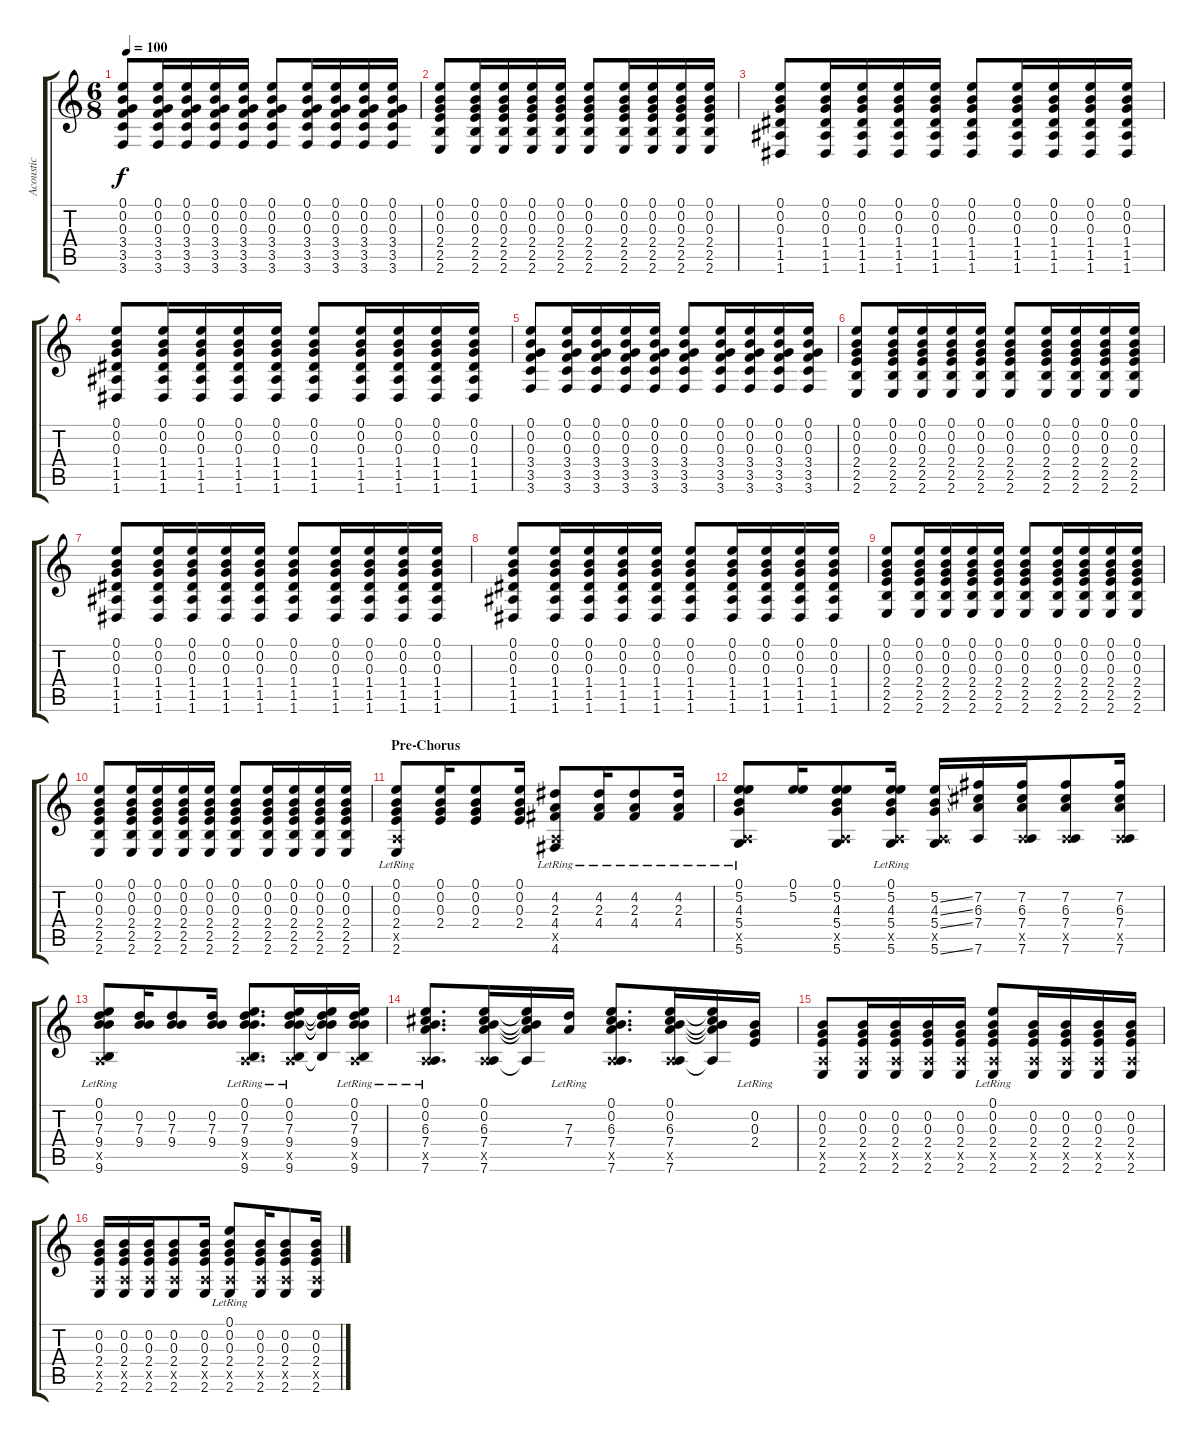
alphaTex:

\track ("Acoustic" "Acoustic") {instrument acousticguitarsteel}
\staff {score tabs}
\tuning (E4 B3 G3 D3 A2 D2) {hide}
\ts (6 8)
\tempo 100
\clef g2
\ks c
(0.1 0.2 0.3 3.4 3.5 3.6).8{dy f} (0.1 0.2 0.3 3.4 3.5 3.6).16 (0.1 0.2 0.3 3.4 3.5 3.6).16 (0.1 0.2 0.3 3.4 3.5 3.6).16 (0.1 0.2 0.3 3.4 3.5 3.6).16 (0.1 0.2 0.3 3.4 3.5 3.6).8 (0.1 0.2 0.3 3.4 3.5 3.6).16 (0.1 0.2 0.3 3.4 3.5 3.6).16 (0.1 0.2 0.3 3.4 3.5 3.6).16 (0.1 0.2 0.3 3.4 3.5 3.6).16 |
(0.1 0.2 0.3 2.4 2.5 2.6).8 (0.1 0.2 0.3 2.4 2.5 2.6).16 (0.1 0.2 0.3 2.4 2.5 2.6).16 (0.1 0.2 0.3 2.4 2.5 2.6).16 (0.1 0.2 0.3 2.4 2.5 2.6).16 (0.1 0.2 0.3 2.4 2.5 2.6).8 (0.1 0.2 0.3 2.4 2.5 2.6).16 (0.1 0.2 0.3 2.4 2.5 2.6).16 (0.1 0.2 0.3 2.4 2.5 2.6).16 (0.1 0.2 0.3 2.4 2.5 2.6).16 |
(0.1 0.2 0.3 1.4 1.5 1.6).8 (0.1 0.2 0.3 1.4 1.5 1.6).16 (0.1 0.2 0.3 1.4 1.5 1.6).16 (0.1 0.2 0.3 1.4 1.5 1.6).16 (0.1 0.2 0.3 1.4 1.5 1.6).16 (0.1 0.2 0.3 1.4 1.5 1.6).8 (0.1 0.2 0.3 1.4 1.5 1.6).16 (0.1 0.2 0.3 1.4 1.5 1.6).16 (0.1 0.2 0.3 1.4 1.5 1.6).16 (0.1 0.2 0.3 1.4 1.5 1.6).16 |
(0.1 0.2 0.3 1.4 1.5 1.6).8 (0.1 0.2 0.3 1.4 1.5 1.6).16 (0.1 0.2 0.3 1.4 1.5 1.6).16 (0.1 0.2 0.3 1.4 1.5 1.6).16 (0.1 0.2 0.3 1.4 1.5 1.6).16 (0.1 0.2 0.3 1.4 1.5 1.6).8 (0.1 0.2 0.3 1.4 1.5 1.6).16 (0.1 0.2 0.3 1.4 1.5 1.6).16 (0.1 0.2 0.3 1.4 1.5 1.6).16 (0.1 0.2 0.3 1.4 1.5 1.6).16 |
(0.1 0.2 0.3 3.4 3.5 3.6).8 (0.1 0.2 0.3 3.4 3.5 3.6).16 (0.1 0.2 0.3 3.4 3.5 3.6).16 (0.1 0.2 0.3 3.4 3.5 3.6).16 (0.1 0.2 0.3 3.4 3.5 3.6).16 (0.1 0.2 0.3 3.4 3.5 3.6).8 (0.1 0.2 0.3 3.4 3.5 3.6).16 (0.1 0.2 0.3 3.4 3.5 3.6).16 (0.1 0.2 0.3 3.4 3.5 3.6).16 (0.1 0.2 0.3 3.4 3.5 3.6).16 |
(0.1 0.2 0.3 2.4 2.5 2.6).8 (0.1 0.2 0.3 2.4 2.5 2.6).16 (0.1 0.2 0.3 2.4 2.5 2.6).16 (0.1 0.2 0.3 2.4 2.5 2.6).16 (0.1 0.2 0.3 2.4 2.5 2.6).16 (0.1 0.2 0.3 2.4 2.5 2.6).8 (0.1 0.2 0.3 2.4 2.5 2.6).16 (0.1 0.2 0.3 2.4 2.5 2.6).16 (0.1 0.2 0.3 2.4 2.5 2.6).16 (0.1 0.2 0.3 2.4 2.5 2.6).16 |
(0.1 0.2 0.3 1.4 1.5 1.6).8 (0.1 0.2 0.3 1.4 1.5 1.6).16 (0.1 0.2 0.3 1.4 1.5 1.6).16 (0.1 0.2 0.3 1.4 1.5 1.6).16 (0.1 0.2 0.3 1.4 1.5 1.6).16 (0.1 0.2 0.3 1.4 1.5 1.6).8 (0.1 0.2 0.3 1.4 1.5 1.6).16 (0.1 0.2 0.3 1.4 1.5 1.6).16 (0.1 0.2 0.3 1.4 1.5 1.6).16 (0.1 0.2 0.3 1.4 1.5 1.6).16 |
(0.1 0.2 0.3 1.4 1.5 1.6).8 (0.1 0.2 0.3 1.4 1.5 1.6).16 (0.1 0.2 0.3 1.4 1.5 1.6).16 (0.1 0.2 0.3 1.4 1.5 1.6).16 (0.1 0.2 0.3 1.4 1.5 1.6).16 (0.1 0.2 0.3 1.4 1.5 1.6).8 (0.1 0.2 0.3 1.4 1.5 1.6).16 (0.1 0.2 0.3 1.4 1.5 1.6).16 (0.1 0.2 0.3 1.4 1.5 1.6).16 (0.1 0.2 0.3 1.4 1.5 1.6).16 |
(0.1 0.2 0.3 2.4 2.5 2.6).8 (0.1 0.2 0.3 2.4 2.5 2.6).16 (0.1 0.2 0.3 2.4 2.5 2.6).16 (0.1 0.2 0.3 2.4 2.5 2.6).16 (0.1 0.2 0.3 2.4 2.5 2.6).16 (0.1 0.2 0.3 2.4 2.5 2.6).8 (0.1 0.2 0.3 2.4 2.5 2.6).16 (0.1 0.2 0.3 2.4 2.5 2.6).16 (0.1 0.2 0.3 2.4 2.5 2.6).16 (0.1 0.2 0.3 2.4 2.5 2.6).16 |
(0.1 0.2 0.3 2.4 2.5 2.6).8 (0.1 0.2 0.3 2.4 2.5 2.6).16 (0.1 0.2 0.3 2.4 2.5 2.6).16 (0.1 0.2 0.3 2.4 2.5 2.6).16 (0.1 0.2 0.3 2.4 2.5 2.6).16 (0.1 0.2 0.3 2.4 2.5 2.6).8 (0.1 0.2 0.3 2.4 2.5 2.6).16 (0.1 0.2 0.3 2.4 2.5 2.6).16 (0.1 0.2 0.3 2.4 2.5 2.6).16 (0.1 0.2 0.3 2.4 2.5 2.6).16 |
\section ("" "Pre-Chorus")
(0.1 0.2 0.3 2.4{lr} 0.5{x} 2.6{lr}).8 (0.1 0.2 0.3 2.4).16 (0.1 0.2 0.3 2.4).8 (0.1 0.2 0.3 2.4).16 (4.2{lr} 2.3{lr} 4.4{lr} 0.5{x} 4.6{lr}).8 (4.2{lr} 2.3{lr} 4.4{lr}).16 (4.2{lr} 2.3{lr} 4.4{lr}).8 (4.2{lr} 2.3{lr} 4.4{lr}).16 |
(0.1 5.2 4.3{lr} 5.4{lr} 0.5{x} 5.6{lr}).8 (0.1 5.2).16 (0.1 5.2 4.3 5.4 0.5{x} 5.6).8 (0.1{lr} 5.2 4.3 5.4 0.5{x} 5.6).16 (5.2{ss} 4.3{ss} 5.4{ss} 0.5{x} 5.6{ss}).16 (7.2 6.3 7.4 7.6).16 (7.2 6.3 7.4 0.5{x} 7.6).16 (7.2 6.3 7.4 0.5{x} 7.6).8 (7.2 6.3 7.4 0.5{x} 7.6).16 |
(0.1{lr} 0.2 7.3 9.4 0.5{x} 9.6{lr}).8 (0.2 7.3 9.4).16 (0.2 7.3 9.4).8 (0.2 7.3 9.4).16 (0.1{lr} 0.2{lr} 7.3{lr} 9.4{lr} 0.5{x} 9.6{lr}).8{d} (0.1 0.2 7.3 9.4 0.5{x} 9.6{lr}).16 (0.1{t} 0.2{t} 7.3{t} 9.4{t} 9.6{t}).16 (0.1 0.2 7.3 9.4 0.5{x} 9.6{lr}).16 |
(0.1 0.2 6.3 7.4 0.5{x} 7.6{lr}).8{d} (0.1 0.2 6.3 7.4 0.5{x} 7.6).16 (0.1{t} 0.2{t} 6.3{t} 7.4{t} 7.6{t}).16 (7.3{lr} 7.4{lr}).16 (0.1 0.2 6.3 7.4 0.5{x} 7.6).8{d} (0.1 0.2 6.3 7.4 0.5{x} 7.6).16 (0.1{t} 0.2{t} 6.3{t} 7.4{t} 7.6{t}).16 (0.2{lr} 0.3{lr} 2.4{lr}).16 |
(0.2 0.3 2.4 0.5{x} 2.6).8 (0.2 0.3 2.4 0.5{x} 2.6).16 (0.2 0.3 2.4 0.5{x} 2.6).16 (0.2 0.3 2.4 0.5{x} 2.6).16 (0.2 0.3 2.4 0.5{x} 2.6).16 (0.1{lr} 0.2 0.3 2.4 0.5{x} 2.6).8 (0.2 0.3 2.4 0.5{x} 2.6).16 (0.2 0.3 2.4 0.5{x} 2.6).16 (0.2 0.3 2.4 0.5{x} 2.6).16 (0.2 0.3 2.4 0.5{x} 2.6).16 |
(0.2 0.3 2.4 0.5{x} 2.6).16 (0.2 0.3 2.4 0.5{x} 2.6).16 (0.2 0.3 2.4 0.5{x} 2.6).16 (0.2 0.3 2.4 0.5{x} 2.6).8 (0.2 0.3 2.4 0.5{x} 2.6).16 (0.1{lr} 0.2 0.3 2.4 0.5{x} 2.6).8 (0.2 0.3 2.4 0.5{x} 2.6).16 (0.2 0.3 2.4 0.5{x} 2.6).8 (0.2 0.3 2.4 0.5{x} 2.6).16
